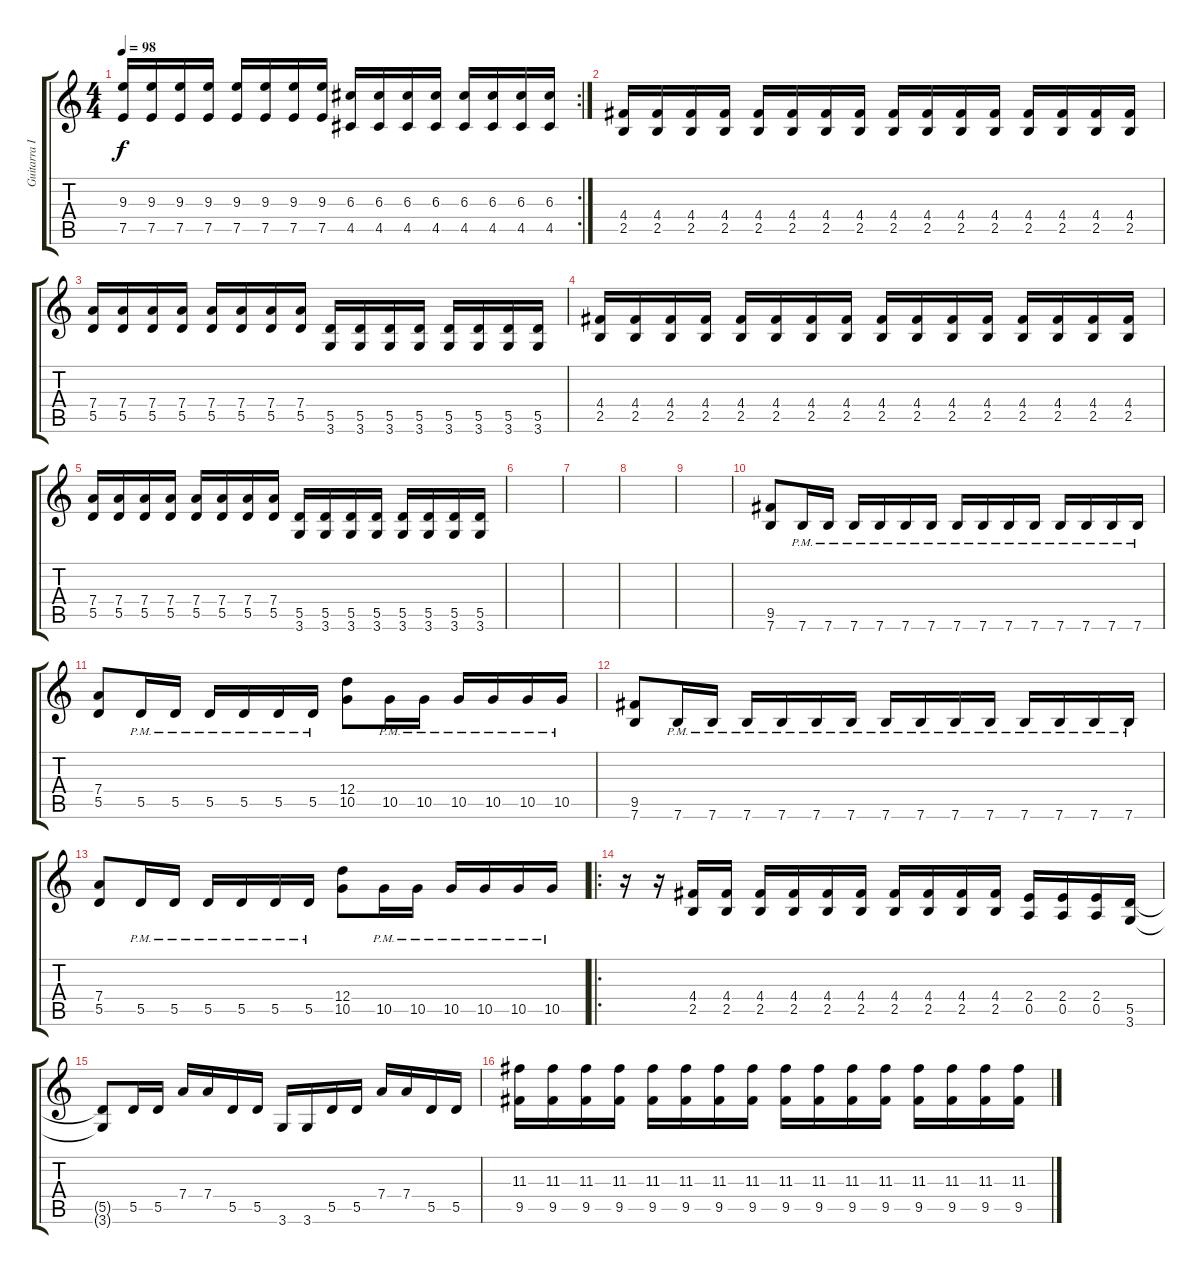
\track ("Guitarra II" "Guitarra I") {instrument distortionguitar}
\staff {score tabs}
\tuning (E4 B3 G3 D3 A2 E2) {hide}
\rc 2
\ts (4 4)
\tempo 98
\clef g2
\ks c
(9.3 7.5).16{dy f} (9.3 7.5).16 (9.3 7.5).16 (9.3 7.5).16 (9.3 7.5).16 (9.3 7.5).16 (9.3 7.5).16 (9.3 7.5).16 (6.3 4.5).16 (6.3 4.5).16 (6.3 4.5).16 (6.3 4.5).16 (6.3 4.5).16 (6.3 4.5).16 (6.3 4.5).16 (6.3 4.5).16 |
(4.4 2.5).16 (4.4 2.5).16 (4.4 2.5).16 (4.4 2.5).16 (4.4 2.5).16 (4.4 2.5).16 (4.4 2.5).16 (4.4 2.5).16 (4.4 2.5).16 (4.4 2.5).16 (4.4 2.5).16 (4.4 2.5).16 (4.4 2.5).16 (4.4 2.5).16 (4.4 2.5).16 (4.4 2.5).16 |
(7.4 5.5).16 (7.4 5.5).16 (7.4 5.5).16 (7.4 5.5).16 (7.4 5.5).16 (7.4 5.5).16 (7.4 5.5).16 (7.4 5.5).16 (5.5 3.6).16 (5.5 3.6).16 (5.5 3.6).16 (5.5 3.6).16 (5.5 3.6).16 (5.5 3.6).16 (5.5 3.6).16 (5.5 3.6).16 |
(4.4 2.5).16 (4.4 2.5).16 (4.4 2.5).16 (4.4 2.5).16 (4.4 2.5).16 (4.4 2.5).16 (4.4 2.5).16 (4.4 2.5).16 (4.4 2.5).16 (4.4 2.5).16 (4.4 2.5).16 (4.4 2.5).16 (4.4 2.5).16 (4.4 2.5).16 (4.4 2.5).16 (4.4 2.5).16 |
(7.4 5.5).16 (7.4 5.5).16 (7.4 5.5).16 (7.4 5.5).16 (7.4 5.5).16 (7.4 5.5).16 (7.4 5.5).16 (7.4 5.5).16 (5.5 3.6).16 (5.5 3.6).16 (5.5 3.6).16 (5.5 3.6).16 (5.5 3.6).16 (5.5 3.6).16 (5.5 3.6).16 (5.5 3.6).16 |
|
|
|
|
(9.5 7.6).8 7.6{pm}.16 7.6{pm}.16 7.6{pm}.16 7.6{pm}.16 7.6{pm}.16 7.6{pm}.16 7.6{pm}.16 7.6{pm}.16 7.6{pm}.16 7.6{pm}.16 7.6{pm}.16 7.6{pm}.16 7.6{pm}.16 7.6{pm}.16 |
(7.4 5.5).8 5.5{pm}.16 5.5{pm}.16 5.5{pm}.16 5.5{pm}.16 5.5{pm}.16 5.5{pm}.16 (12.4 10.5).8 10.5{pm}.16 10.5{pm}.16 10.5{pm}.16 10.5{pm}.16 10.5{pm}.16 10.5{pm}.16 |
(9.5 7.6).8 7.6{pm}.16 7.6{pm}.16 7.6{pm}.16 7.6{pm}.16 7.6{pm}.16 7.6{pm}.16 7.6{pm}.16 7.6{pm}.16 7.6{pm}.16 7.6{pm}.16 7.6{pm}.16 7.6{pm}.16 7.6{pm}.16 7.6{pm}.16 |
(7.4 5.5).8 5.5{pm}.16 5.5{pm}.16 5.5{pm}.16 5.5{pm}.16 5.5{pm}.16 5.5{pm}.16 (12.4 10.5).8 10.5{pm}.16 10.5{pm}.16 10.5{pm}.16 10.5{pm}.16 10.5{pm}.16 10.5{pm}.16 |
\ro
r.16 r.16 (4.4 2.5).16 (4.4 2.5).16 (4.4 2.5).16 (4.4 2.5).16 (4.4 2.5).16 (4.4 2.5).16 (4.4 2.5).16 (4.4 2.5).16 (4.4 2.5).16 (4.4 2.5).16 (2.4 0.5).16 (2.4 0.5).16 (2.4 0.5).16 (5.5 3.6).16 |
(5.5{t} 3.6{t}).8 5.5.16 5.5.16 7.4.16 7.4.16 5.5.16 5.5.16 3.6.16 3.6.16 5.5.16 5.5.16 7.4.16 7.4.16 5.5.16 5.5.16 |
(11.3 9.5).16 (11.3 9.5).16 (11.3 9.5).16 (11.3 9.5).16 (11.3 9.5).16 (11.3 9.5).16 (11.3 9.5).16 (11.3 9.5).16 (11.3 9.5).16 (11.3 9.5).16 (11.3 9.5).16 (11.3 9.5).16 (11.3 9.5).16 (11.3 9.5).16 (11.3 9.5).16 (11.3 9.5).16
